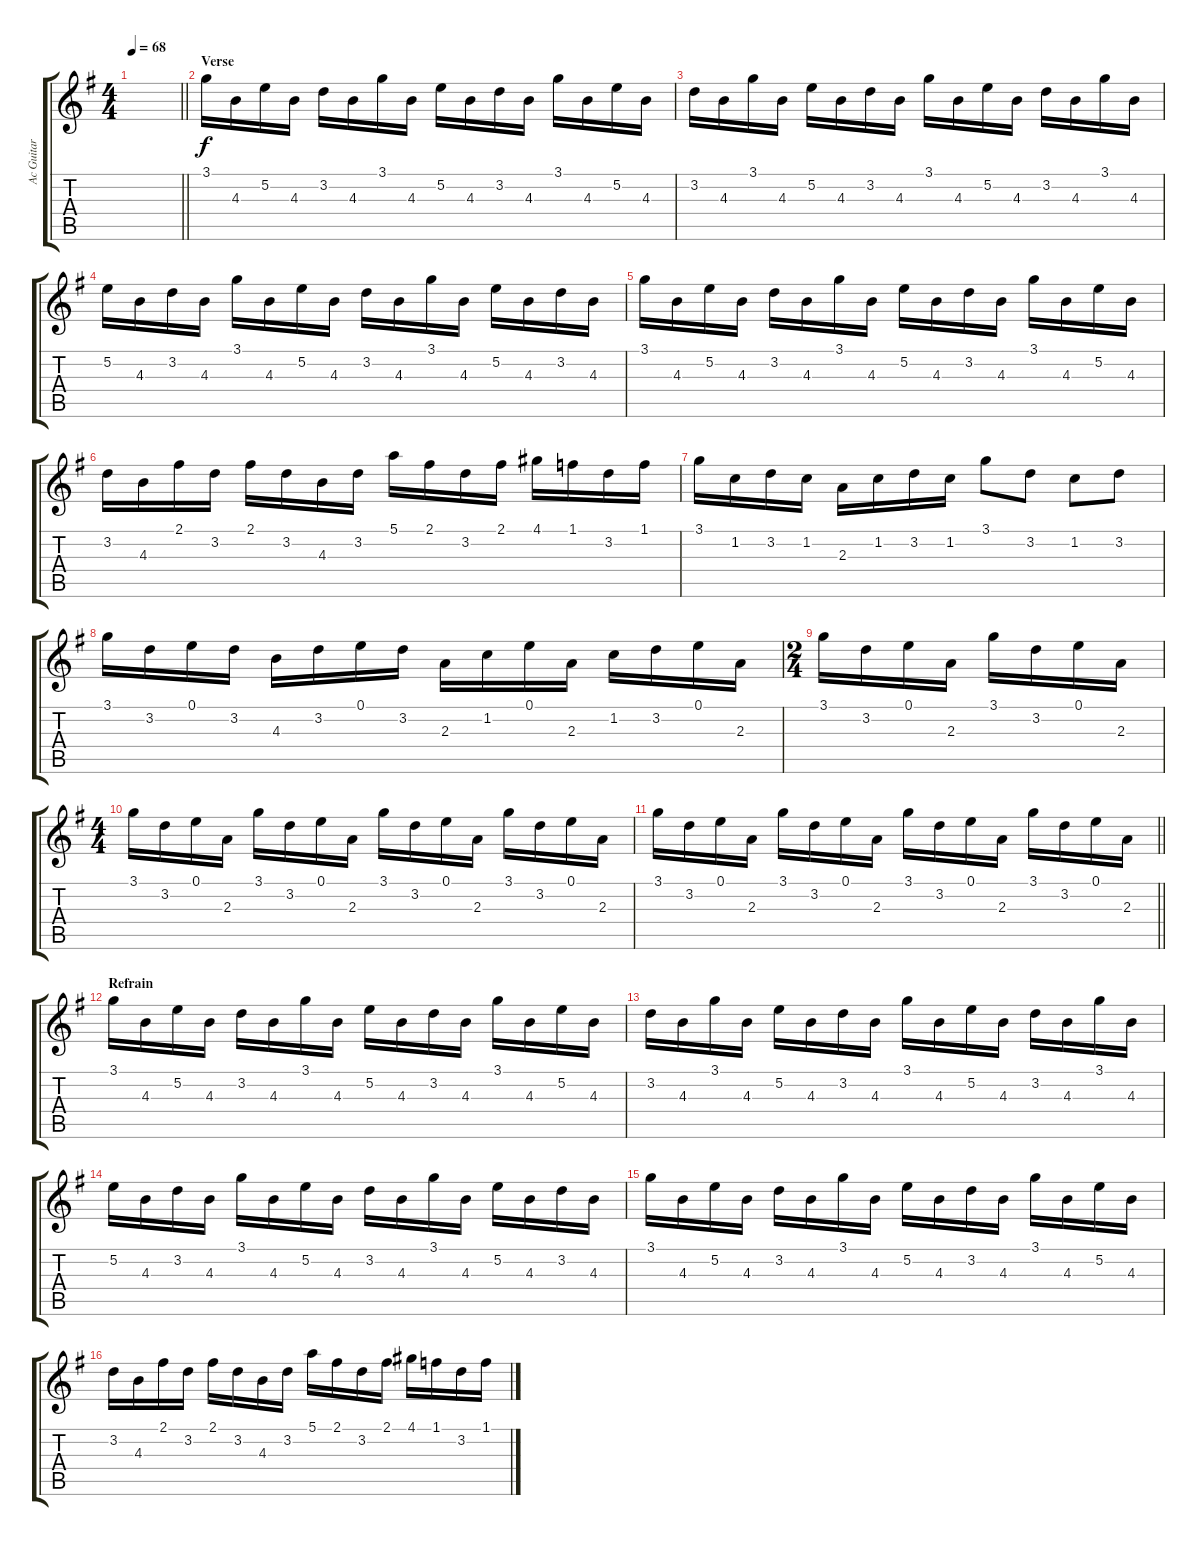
\track ("Ac Guitar" "Ac Guitar") {instrument acousticguitarnylon}
\staff {score tabs}
\tuning (E4 B3 G3 D3 A2 E2) {hide}
\ts (4 4)
\tempo 68
\clef g2
\barLineRight lightlight
\ks g
|
\section ("" "Verse")
3.1.16 4.3.16 5.2.16 4.3.16 3.2.16 4.3.16 3.1.16 4.3.16 5.2.16 4.3.16 3.2.16 4.3.16 3.1.16 4.3.16 5.2.16 4.3.16 |
3.2.16 4.3.16 3.1.16 4.3.16 5.2.16 4.3.16 3.2.16 4.3.16 3.1.16 4.3.16 5.2.16 4.3.16 3.2.16 4.3.16 3.1.16 4.3.16 |
5.2.16 4.3.16 3.2.16 4.3.16 3.1.16 4.3.16 5.2.16 4.3.16 3.2.16 4.3.16 3.1.16 4.3.16 5.2.16 4.3.16 3.2.16 4.3.16 |
3.1.16 4.3.16 5.2.16 4.3.16 3.2.16 4.3.16 3.1.16 4.3.16 5.2.16 4.3.16 3.2.16 4.3.16 3.1.16 4.3.16 5.2.16 4.3.16 |
3.2.16 4.3.16 2.1.16 3.2.16 2.1.16 3.2.16 4.3.16 3.2.16 5.1.16 2.1.16 3.2.16 2.1.16 4.1.16 1.1.16 3.2.16 1.1.16 |
3.1.16 1.2.16 3.2.16 1.2.16 2.3.16 1.2.16 3.2.16 1.2.16 3.1.8 3.2.8 1.2.8 3.2.8 |
3.1.16 3.2.16 0.1.16 3.2.16 4.3.16 3.2.16 0.1.16 3.2.16 2.3.16 1.2.16 0.1.16 2.3.16 1.2.16 3.2.16 0.1.16 2.3.16 |
\ts (2 4)
3.1.16 3.2.16 0.1.16 2.3.16 3.1.16 3.2.16 0.1.16 2.3.16 |
\ts (4 4)
3.1.16 3.2.16 0.1.16 2.3.16 3.1.16 3.2.16 0.1.16 2.3.16 3.1.16 3.2.16 0.1.16 2.3.16 3.1.16 3.2.16 0.1.16 2.3.16 |
\barLineRight lightlight
3.1.16 3.2.16 0.1.16 2.3.16 3.1.16 3.2.16 0.1.16 2.3.16 3.1.16 3.2.16 0.1.16 2.3.16 3.1.16 3.2.16 0.1.16 2.3.16 |
\section ("" "Refrain")
3.1.16 4.3.16 5.2.16 4.3.16 3.2.16 4.3.16 3.1.16 4.3.16 5.2.16 4.3.16 3.2.16 4.3.16 3.1.16 4.3.16 5.2.16 4.3.16 |
3.2.16 4.3.16 3.1.16 4.3.16 5.2.16 4.3.16 3.2.16 4.3.16 3.1.16 4.3.16 5.2.16 4.3.16 3.2.16 4.3.16 3.1.16 4.3.16 |
5.2.16 4.3.16 3.2.16 4.3.16 3.1.16 4.3.16 5.2.16 4.3.16 3.2.16 4.3.16 3.1.16 4.3.16 5.2.16 4.3.16 3.2.16 4.3.16 |
3.1.16 4.3.16 5.2.16 4.3.16 3.2.16 4.3.16 3.1.16 4.3.16 5.2.16 4.3.16 3.2.16 4.3.16 3.1.16 4.3.16 5.2.16 4.3.16 |
3.2.16 4.3.16 2.1.16 3.2.16 2.1.16 3.2.16 4.3.16 3.2.16 5.1.16 2.1.16 3.2.16 2.1.16 4.1.16 1.1.16 3.2.16 1.1.16
